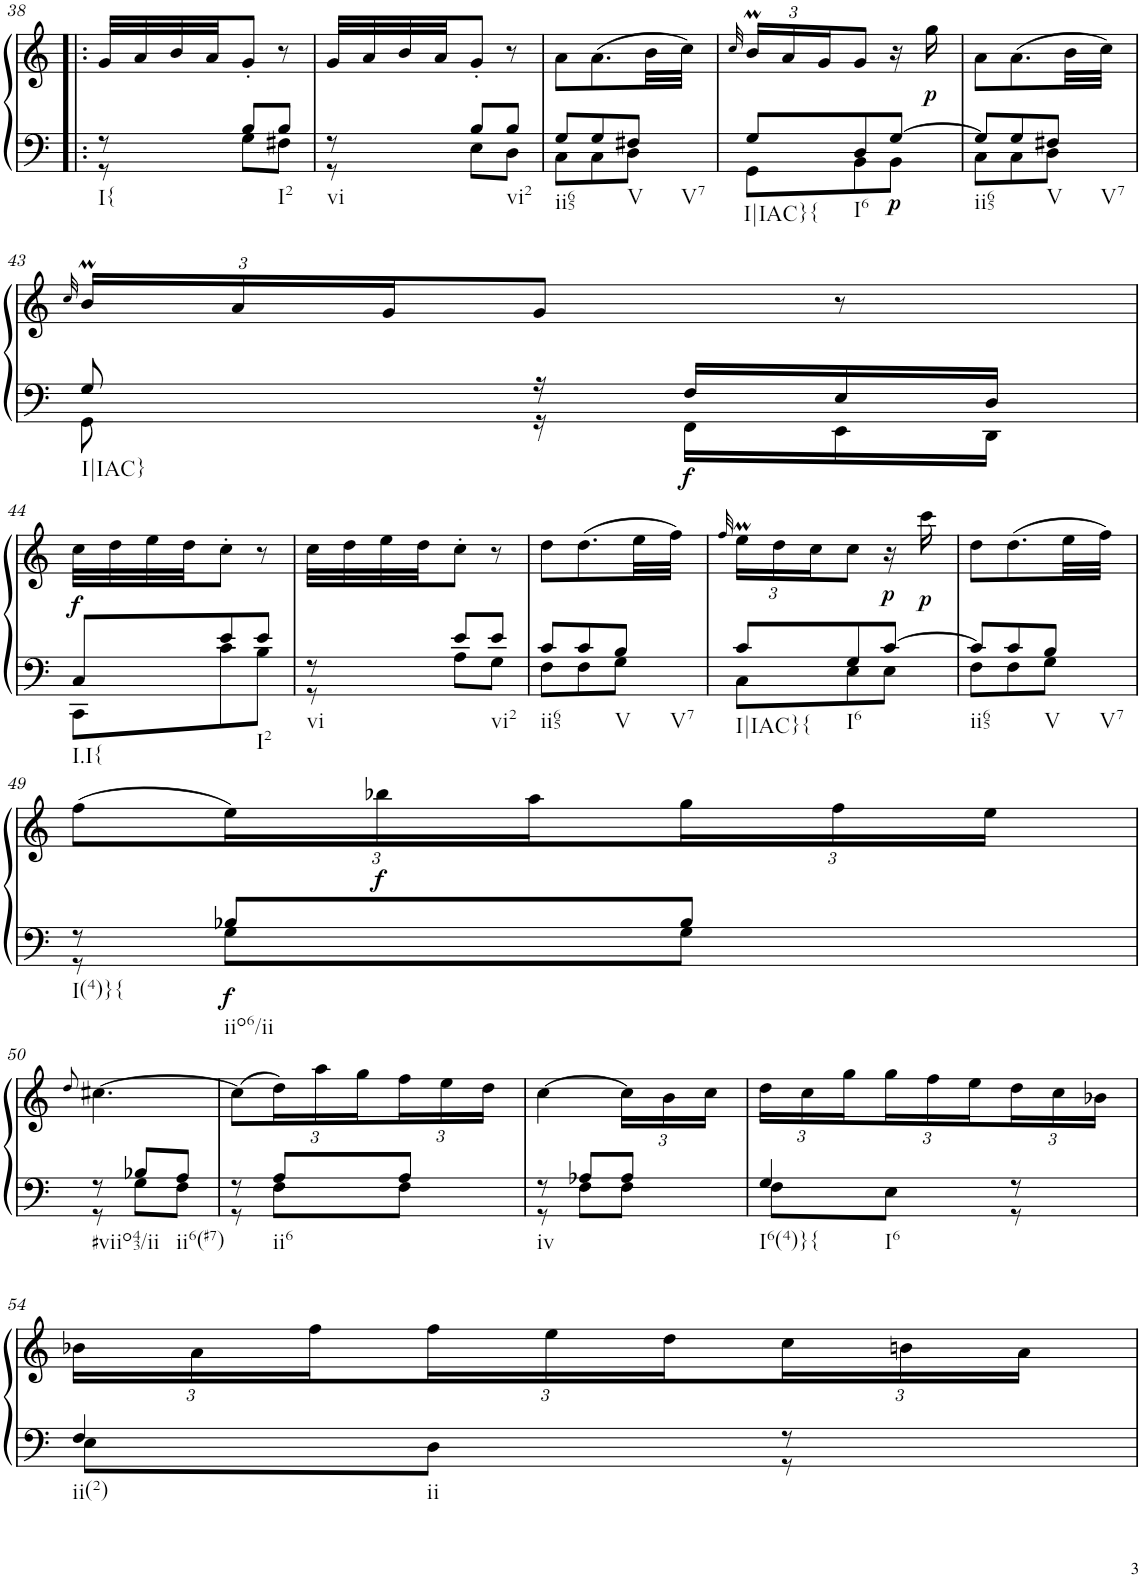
**kern	**kern	**dynam
*part1	*part1	*part1
*staff2	*staff1	*staff1/2
*I"unbenannt	*	*
!!LO:PB:g=z
*clefF4	*clefG2	*
*k[]	*k[]	*
*M3/8	*M3/8	*
=38!|:	=38!|:	=38!|:
*^	*	*
!LO:TX:b:t=I{	!	!	!
8r	8r	32g/LLL	.
.	.	32a/	.
.	.	32b/	.
.	.	32a/JJ	.
8B/L	8G\L	8g'/J	.
!LO:TX:b:t=I2	!	!	!
8B/J	8F#X\J	8r	.
=39	=39	=39	=39
!LO:TX:b:t=vi	!	!	!
8r	8r	32g/LLL	.
.	.	32a/	.
.	.	32b/	.
.	.	32a/JJ	.
8B/L	8E\L	8g'/J	.
!LO:TX:b:t=vi2	!	!	!
8B/J	8D\J	8r	.
=40	=40	=40	=40
!LO:TX:b:t=ii65	!	!	!
8G/L	8C\L	8a\L	.
8G/	8C\	(8.a\	.
!LO:TX:b:t=V	!	!	!
!LO:TX:b:t=V7	!	!	!
8F#X/J	8D\J	.	.
.	.	32b\LL	.
.	.	32cc\JJJ)	.
=41	=41	=41	=41
.	.	32qcc/	.
*	*	*Xbrackettup	*
!LO:TX:b:t=I|IAC}{	!	!	!
8G/L	8GG\L	24bm/LL	.
.	.	24a/	.
.	.	24g/J	.
!LO:TX:b:t=I6	!	!	!
8D/	8BB\	8g/J	.
!	!	!	!LO:DY:b=2
[8G/J	8BB\J	16r	p
!	!	!	!LO:DY:b
.	.	16gg\	p
=42	=42	=42	=42
!LO:TX:b:t=ii65	!	!	!
8G/L]	8C\L	8a\L	.
8G/	8C\	(8.a\	.
!LO:TX:b:t=V	!	!	!
!LO:TX:b:t=V7	!	!	!
8F#X/J	8D\J	.	.
.	.	32b\LL	.
.	.	32cc\JJJ)	.
!!LO:LB:g=z
=43	=43	=43	=43
.	.	32qcc/	.
!LO:TX:b:t=I|IAC}	!	!	!
8G/	8GG\	24bm/LL	.
.	.	24a/	.
.	.	24g/J	.
16r	16r	8g/J	.
!	!	!	!LO:DY:b=2
16F/LL	16FF\LL	.	f
16E/	16EE\	8r	.
16D/JJ	16DD\JJ	.	.
!!LO:LB:g=z
=44	=44	=44	=44
!LO:TX:b:t=I.I{	!	!	!
!	!	!	!LO:DY:b
8C/L	8CC\L	32cc\LLL	f
.	.	32dd\	.
.	.	32ee\	.
.	.	32dd\JJ	.
8e/	8c\	8cc'\J	.
!LO:TX:b:t=I2	!	!	!
8e/J	8B\J	8r	.
=45	=45	=45	=45
!LO:TX:b:t=vi	!	!	!
8r	8r	32cc\LLL	.
.	.	32dd\	.
.	.	32ee\	.
.	.	32dd\JJ	.
8e/L	8A\L	8cc'\J	.
!LO:TX:b:t=vi2	!	!	!
8e/J	8G\J	8r	.
=46	=46	=46	=46
!LO:TX:b:t=ii65	!	!	!
8c/L	8F\L	8dd\L	.
8c/	8F\	(8.dd\	.
!LO:TX:b:t=V	!	!	!
!LO:TX:b:t=V7	!	!	!
8B/J	8G\J	.	.
.	.	32ee\LL	.
.	.	32ff\JJJ)	.
=47	=47	=47	=47
.	.	32qff/	.
!LO:TX:b:t=I|IAC}{	!	!	!
8c/L	8C\L	24eem\LL	.
.	.	24dd\	.
.	.	24cc\J	.
!LO:TX:b:t=I6	!	!	!
8G/	8E\	8cc\J	.
!	!	!	!LO:DY:b
[8c/J	8E\J	16r	p
!	!	!	!LO:DY:b
.	.	16ccc\	p
=48	=48	=48	=48
!LO:TX:b:t=ii65	!	!	!
8c/L]	8F\L	8dd\L	.
8c/	8F\	(8.dd\	.
!LO:TX:b:t=V	!	!	!
!LO:TX:b:t=V7	!	!	!
8B/J	8G\J	.	.
.	.	32ee\LL	.
.	.	32ff\JJJ)	.
!!LO:LB:g=z
=49	=49	=49	=49
!LO:TX:b:t=I(4)}{	!	!	!
8r	8r	(8ff\L	.
!LO:TX:b:t=iio6/ii	!	!	!
!	!	!	!LO:DY:b=2
8B-X/L	8G\L	24ee\L)	f
!	!	!	!LO:DY:b
.	.	24bb-X\	f
.	.	24aa\	.
8B-/J	8G\J	24gg\	.
.	.	24ff\	.
.	.	24ee\JJ	.
!!LO:LB:g=z
=50	=50	=50	=50
.	.	8qdd/	.
!LO:TX:b:t=#viio43/ii	!	!	!
8r	8r	[4.cc#X\	.
8B-X/L	8G\L	.	.
!LO:TX:b:t=ii6(#7)	!	!	!
8A/J	8F\J	.	.
=51	=51	=51	=51
8r	8r	(8cc#\L]	.
!LO:TX:b:t=ii6	!	!	!
8A/L	8F\L	24dd\L)	.
.	.	24aa\	.
.	.	24gg\	.
8A/J	8F\J	24ff\	.
.	.	24ee\	.
.	.	24dd\JJ	.
=52	=52	=52	=52
!LO:TX:b:t=iv	!	!	!
8r	8r	[4cc\	.
8A-X/L	8F\L	.	.
8A-/J	8F\J	24cc\LL]	.
.	.	24b\	.
.	.	24cc\JJ	.
=53	=53	=53	=53
!LO:TX:b:t=I6(4)}{	!	!	!
!LO:TX:b:t=I6	!	!	!
4G/	8F\L	24dd\LL	.
.	.	24cc\	.
.	.	24gg\	.
.	8E\J	24gg\	.
.	.	24ff\	.
.	.	24ee\	.
8r	8r	24dd\	.
.	.	24cc\	.
.	.	24b-X\JJ	.
!!LO:LB:g=z
=54	=54	=54	=54
!LO:TX:b:t=ii(2)	!	!	!
!LO:TX:b:t=ii	!	!	!
4F/	8E\L	24b-X\LL	.
.	.	24a\	.
.	.	24ff\	.
.	8D\J	24ff\	.
.	.	24ee\	.
.	.	24dd\	.
8r	8r	24cc\	.
.	.	24bn\	.
.	.	24a\JJ	.
*v	*v	*	*
=	=	=
*-	*-	*-
